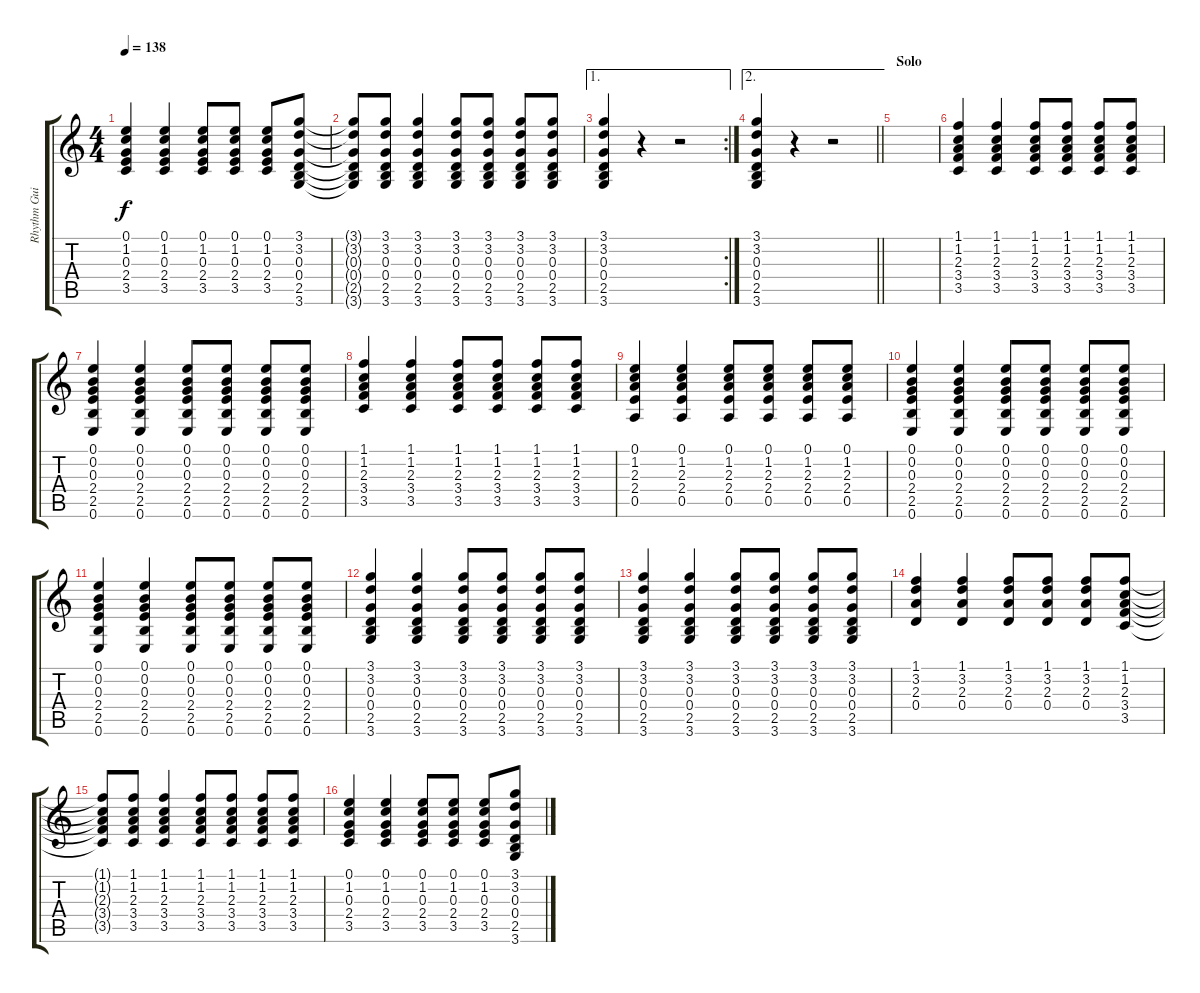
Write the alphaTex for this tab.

\track ("Rhythm Guitar" "Rhythm Gui") {instrument acousticguitarsteel}
\staff {score tabs}
\tuning (E4 B3 G3 D3 A2 E2) {hide}
\ts (4 4)
\tempo 138
\clef g2
\ks c
(0.1 1.2 0.3 2.4 3.5).4{dy f} (0.1 1.2 0.3 2.4 3.5).4 (0.1 1.2 0.3 2.4 3.5).8 (0.1 1.2 0.3 2.4 3.5).8 (0.1 1.2 0.3 2.4 3.5).8 (3.1 3.2 0.3 0.4 2.5 3.6).8 |
(3.1{t} 3.2{t} 0.3{t} 0.4{t} 2.5{t} 3.6{t}).8 (3.1 3.2 0.3 0.4 2.5 3.6).8 (3.1 3.2 0.3 0.4 2.5 3.6).4 (3.1 3.2 0.3 0.4 2.5 3.6).8 (3.1 3.2 0.3 0.4 2.5 3.6).8 (3.1 3.2 0.3 0.4 2.5 3.6).8 (3.1 3.2 0.3 0.4 2.5 3.6).8 |
\ae 1
\rc 2
(3.1 3.2 0.3 0.4 2.5 3.6).4 r.4 r.2 |
\ae 2
\barLineRight lightlight
(3.1 3.2 0.3 0.4 2.5 3.6).4 r.4 r.2 |
\section ("" "Solo")
|
(1.1 1.2 2.3 3.4 3.5).4 (1.1 1.2 2.3 3.4 3.5).4 (1.1 1.2 2.3 3.4 3.5).8 (1.1 1.2 2.3 3.4 3.5).8 (1.1 1.2 2.3 3.4 3.5).8 (1.1 1.2 2.3 3.4 3.5).8 |
(0.1 0.2 0.3 2.4 2.5 0.6).4 (0.1 0.2 0.3 2.4 2.5 0.6).4 (0.1 0.2 0.3 2.4 2.5 0.6).8 (0.1 0.2 0.3 2.4 2.5 0.6).8 (0.1 0.2 0.3 2.4 2.5 0.6).8 (0.1 0.2 0.3 2.4 2.5 0.6).8 |
(1.1 1.2 2.3 3.4 3.5).4 (1.1 1.2 2.3 3.4 3.5).4 (1.1 1.2 2.3 3.4 3.5).8 (1.1 1.2 2.3 3.4 3.5).8 (1.1 1.2 2.3 3.4 3.5).8 (1.1 1.2 2.3 3.4 3.5).8 |
(0.1 1.2 2.3 2.4 0.5).4 (0.1 1.2 2.3 2.4 0.5).4 (0.1 1.2 2.3 2.4 0.5).8 (0.1 1.2 2.3 2.4 0.5).8 (0.1 1.2 2.3 2.4 0.5).8 (0.1 1.2 2.3 2.4 0.5).8 |
(0.1 0.2 0.3 2.4 2.5 0.6).4 (0.1 0.2 0.3 2.4 2.5 0.6).4 (0.1 0.2 0.3 2.4 2.5 0.6).8 (0.1 0.2 0.3 2.4 2.5 0.6).8 (0.1 0.2 0.3 2.4 2.5 0.6).8 (0.1 0.2 0.3 2.4 2.5 0.6).8 |
(0.1 0.2 0.3 2.4 2.5 0.6).4 (0.1 0.2 0.3 2.4 2.5 0.6).4 (0.1 0.2 0.3 2.4 2.5 0.6).8 (0.1 0.2 0.3 2.4 2.5 0.6).8 (0.1 0.2 0.3 2.4 2.5 0.6).8 (0.1 0.2 0.3 2.4 2.5 0.6).8 |
(3.1 3.2 0.3 0.4 2.5 3.6).4 (3.1 3.2 0.3 0.4 2.5 3.6).4 (3.1 3.2 0.3 0.4 2.5 3.6).8 (3.1 3.2 0.3 0.4 2.5 3.6).8 (3.1 3.2 0.3 0.4 2.5 3.6).8 (3.1 3.2 0.3 0.4 2.5 3.6).8 |
(3.1 3.2 0.3 0.4 2.5 3.6).4 (3.1 3.2 0.3 0.4 2.5 3.6).4 (3.1 3.2 0.3 0.4 2.5 3.6).8 (3.1 3.2 0.3 0.4 2.5 3.6).8 (3.1 3.2 0.3 0.4 2.5 3.6).8 (3.1 3.2 0.3 0.4 2.5 3.6).8 |
(1.1 3.2 2.3 0.4).4 (1.1 3.2 2.3 0.4).4 (1.1 3.2 2.3 0.4).8 (1.1 3.2 2.3 0.4).8 (1.1 3.2 2.3 0.4).8 (1.1 1.2 2.3 3.4 3.5).8 |
(1.1{t} 1.2{t} 2.3{t} 3.4{t} 3.5{t}).8 (1.1 1.2 2.3 3.4 3.5).8 (1.1 1.2 2.3 3.4 3.5).4 (1.1 1.2 2.3 3.4 3.5).8 (1.1 1.2 2.3 3.4 3.5).8 (1.1 1.2 2.3 3.4 3.5).8 (1.1 1.2 2.3 3.4 3.5).8 |
(0.1 1.2 0.3 2.4 3.5).4 (0.1 1.2 0.3 2.4 3.5).4 (0.1 1.2 0.3 2.4 3.5).8 (0.1 1.2 0.3 2.4 3.5).8 (0.1 1.2 0.3 2.4 3.5).8 (3.1 3.2 0.3 0.4 2.5 3.6).8
